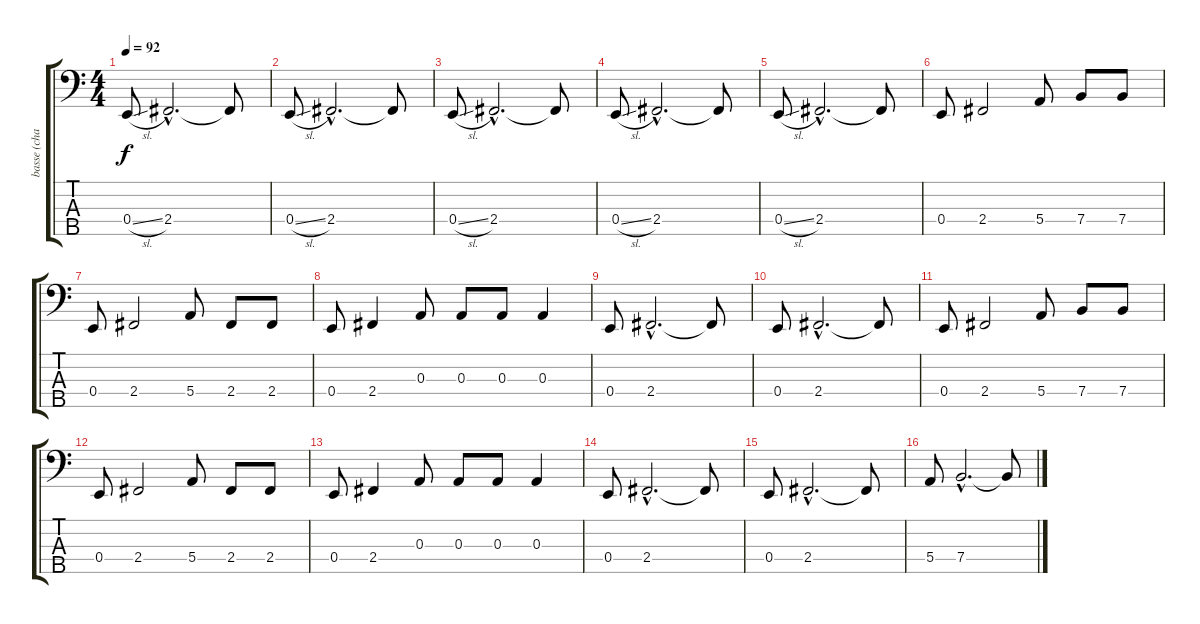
\track ("basse (charlotte)" "basse (cha") {instrument electricbassfinger}
\staff {score tabs}
\tuning (G2 D2 A1 E1 B0) {hide}
\ts (4 4)
\tempo 92
\clef f4
\ks c
0.4{sl}.8{dy f instrument electricbassfinger} 2.4{hac}.2{d} 2.4{t}.8 |
0.4{sl}.8 2.4{hac}.2{d} 2.4{t}.8 |
0.4{sl}.8 2.4{hac}.2{d} 2.4{t}.8 |
0.4{sl}.8 2.4{hac}.2{d} 2.4{t}.8 |
0.4{sl}.8 2.4{hac}.2{d} 2.4{t}.8 |
0.4.8 2.4.2 5.4.8 7.4.8 7.4.8 |
0.4.8 2.4.2 5.4.8 2.4.8 2.4.8 |
0.4.8 2.4.4 0.3.8 0.3.8 0.3.8 0.3.4 |
0.4.8 2.4{hac}.2{d} 2.4{t}.8 |
0.4.8 2.4{hac}.2{d} 2.4{t}.8 |
0.4.8 2.4.2 5.4.8 7.4.8 7.4.8 |
0.4.8 2.4.2 5.4.8 2.4.8 2.4.8 |
0.4.8 2.4.4 0.3.8 0.3.8 0.3.8 0.3.4 |
0.4.8 2.4{hac}.2{d} 2.4{t}.8 |
0.4.8 2.4{hac}.2{d} 2.4{t}.8 |
5.4.8 7.4{hac}.2{d} 7.4{t}.8
